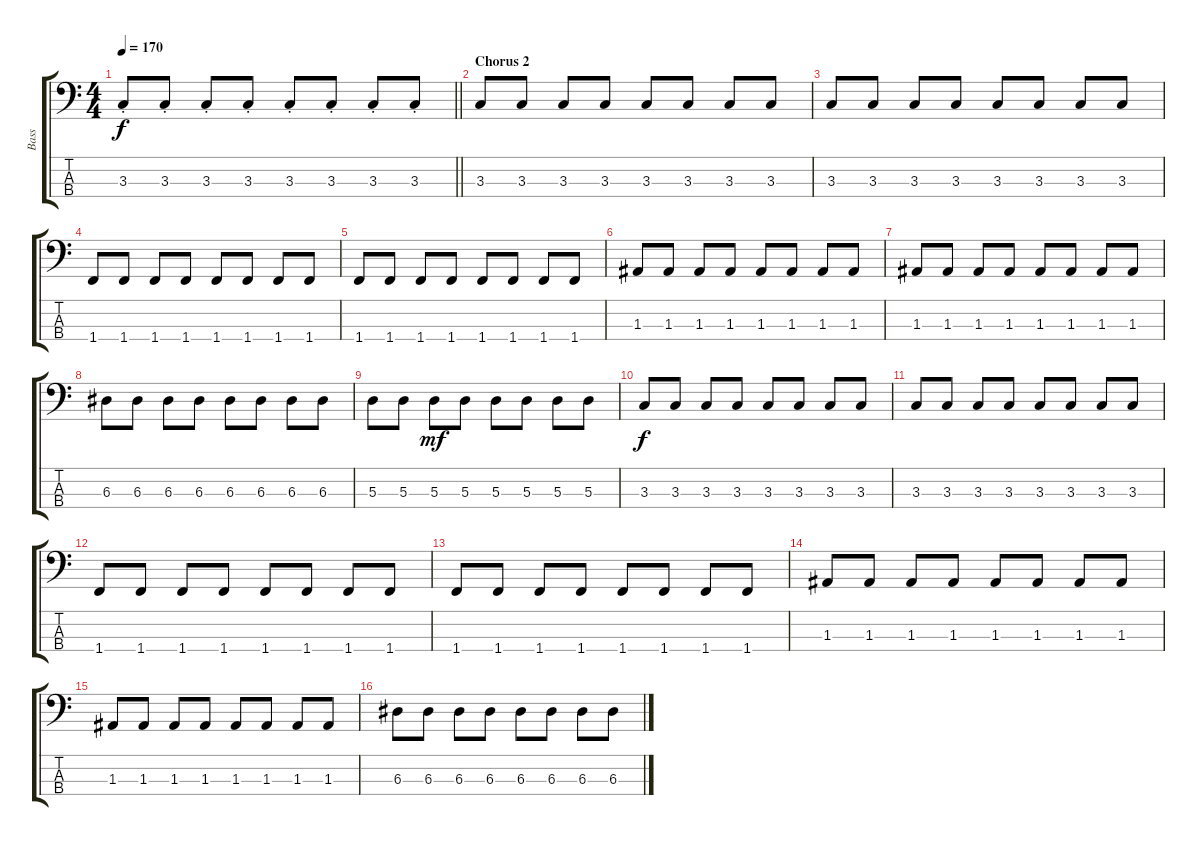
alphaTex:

\track ("Bass" "Bass") {instrument electricbassfinger}
\staff {score tabs}
\tuning (G2 D2 A1 E1) {hide}
\ts (4 4)
\tempo 170
\clef f4
\barLineRight lightlight
\ks c
3.3{st}.8{dy f} 3.3{st}.8 3.3{st}.8 3.3{st}.8 3.3{st}.8 3.3{st}.8 3.3{st}.8 3.3{st}.8 |
\section ("" "Chorus 2")
3.3.8 3.3.8 3.3.8 3.3.8 3.3.8 3.3.8 3.3.8 3.3.8 |
3.3.8 3.3.8 3.3.8 3.3.8 3.3.8 3.3.8 3.3.8 3.3.8 |
1.4.8 1.4.8 1.4.8 1.4.8 1.4.8 1.4.8 1.4.8 1.4.8 |
1.4.8 1.4.8 1.4.8 1.4.8 1.4.8 1.4.8 1.4.8 1.4.8 |
1.3.8 1.3.8 1.3.8 1.3.8 1.3.8 1.3.8 1.3.8 1.3.8 |
1.3.8 1.3.8 1.3.8 1.3.8 1.3.8 1.3.8 1.3.8 1.3.8 |
6.3.8 6.3.8 6.3.8 6.3.8 6.3.8 6.3.8 6.3.8 6.3.8 |
5.3.8 5.3.8 5.3.8{dy mf} 5.3.8 5.3.8 5.3.8 5.3.8 5.3.8 |
3.3.8{dy f} 3.3.8 3.3.8 3.3.8 3.3.8 3.3.8 3.3.8 3.3.8 |
3.3.8 3.3.8 3.3.8 3.3.8 3.3.8 3.3.8 3.3.8 3.3.8 |
1.4.8 1.4.8 1.4.8 1.4.8 1.4.8 1.4.8 1.4.8 1.4.8 |
1.4.8 1.4.8 1.4.8 1.4.8 1.4.8 1.4.8 1.4.8 1.4.8 |
1.3.8 1.3.8 1.3.8 1.3.8 1.3.8 1.3.8 1.3.8 1.3.8 |
1.3.8 1.3.8 1.3.8 1.3.8 1.3.8 1.3.8 1.3.8 1.3.8 |
6.3.8 6.3.8 6.3.8 6.3.8 6.3.8 6.3.8 6.3.8 6.3.8
